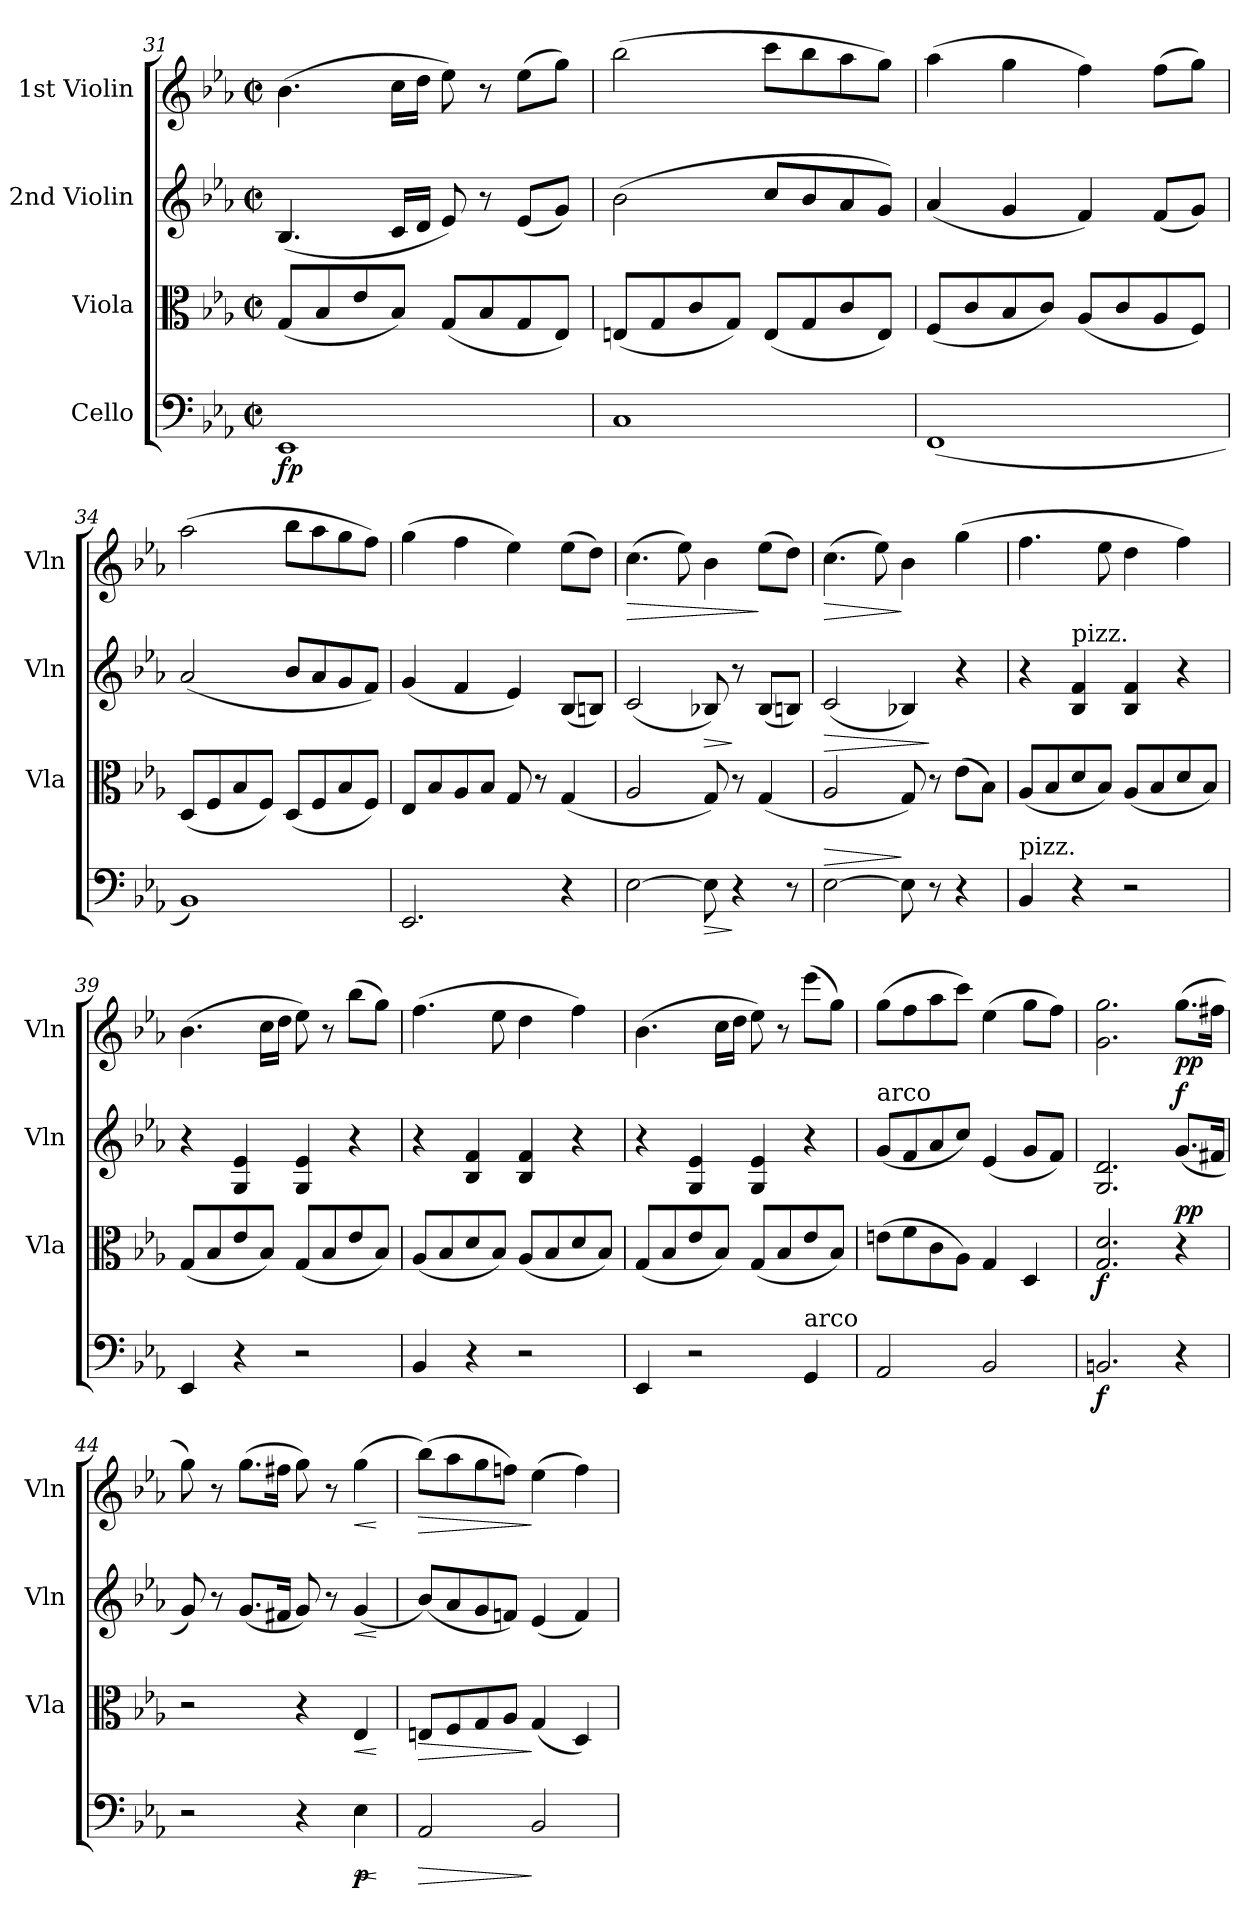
**kern	**dynam	**kern	**dynam	**kern	**dynam	**kern	**dynam
*part4	*part4	*part3	*part3	*part2	*part2	*part1	*part1
*staff4	*staff4	*staff3	*staff3	*staff2	*staff2	*staff1	*staff1
*I"Cello	*	*I"Viola	*	*I"2nd Violin	*	*I"1st Violin	*
*	*	*I'Vla	*	*I'Vln	*	*I'Vln	*
*clefF4	*	*clefC3	*	*clefG2	*	*clefG2	*
*k[b-e-a-]	*	*k[b-e-a-]	*	*k[b-e-a-]	*	*k[b-e-a-]	*
*E-:	*	*E-:	*	*E-:	*	*E-:	*
*M2/2	*	*M2/2	*	*M2/2	*	*M2/2	*
*met(c|)	*	*met(c|)	*	*met(c|)	*	*met(c|)	*
=31	=31	=31	=31	=31	=31	=31	=31
!	!LO:DY:b	!	!	!	!	!	!
1EE-	fp	(8G/L	.	(4.B-/	.	(4.b-\	.
.	.	8B-/	.	.	.	.	.
.	.	8e-/	.	.	.	.	.
.	.	8B-/J)	.	16c/LL	.	16cc\LL	.
.	.	.	.	16d/JJ	.	16dd\JJ	.
.	.	(8G/L	.	8e-/)	.	8ee-\)	.
.	.	8B-/	.	8r	.	8r	.
.	.	8G/	.	(8e-/L	.	(8ee-\L	.
.	.	8E-/J)	.	8g/J)	.	8gg\J)	.
=32	=32	=32	=32	=32	=32	=32	=32
1C	.	(8En/L	.	(2b-\	.	(2bb-\	.
.	.	8G/	.	.	.	.	.
.	.	8c/	.	.	.	.	.
.	.	8G/J)	.	.	.	.	.
.	.	(8E/L	.	8cc/L	.	8ccc\L	.
.	.	8G/	.	8b-/	.	8bb-\	.
.	.	8c/	.	8a-/	.	8aa-\	.
.	.	8E/J)	.	8g/J)	.	8gg\J)	.
=33	=33	=33	=33	=33	=33	=33	=33
(1FF	.	(8F/L	.	(4a-/	.	(4aa-\	.
.	.	8c/	.	.	.	.	.
.	.	8B-/	.	4g/	.	4gg\	.
.	.	8c/J)	.	.	.	.	.
.	.	(8A-/L	.	4f/)	.	4ff\)	.
.	.	8c/	.	.	.	.	.
.	.	8A-/	.	(8f/L	.	(8ff\L	.
.	.	8F/J)	.	8g/J)	.	8gg\J)	.
=34	=34	=34	=34	=34	=34	=34	=34
1BB-)	.	(8D/L	.	(2a-/	.	(2aa-\	.
.	.	8F/	.	.	.	.	.
.	.	8B-/	.	.	.	.	.
.	.	8F/J)	.	.	.	.	.
.	.	(8D/L	.	8b-/L	.	8bb-\L	.
.	.	8F/	.	8a-/	.	8aa-\	.
.	.	8B-/	.	8g/	.	8gg\	.
.	.	8F/J)	.	8f/J)	.	8ff\J)	.
=35	=35	=35	=35	=35	=35	=35	=35
2.EE-/	.	8E-/L	.	(4g/	.	(4gg\	.
.	.	8B-/	.	.	.	.	.
.	.	8A-/	.	4f/	.	4ff\	.
.	.	8B-/J	.	.	.	.	.
.	.	8G/	.	4e-/)	.	4ee-\)	.
.	.	8r	.	.	.	.	.
4r	.	(4G/	.	(8B-/L	.	(8ee-\L	.
.	.	.	.	8Bn/J)	.	8dd\J)	.
=36	=36	=36	=36	=36	=36	=36	=36
!	!	!	!	!	!	!	!LO:HP:b
[2E-\	.	2A-/	.	(2c/	.	(4.cc\	>
.	.	.	.	.	.	8ee-\)	.
!	!LO:HP:b	!	!LO:HP:a	!	!	!	!
8E-\]	>	8G/)	>	8B-X/)	.	4b-\	.
4r	]	8r	]	8r	.	.	.
.	.	(4G/	.	(8B-/L	.	(8ee-\L	]
8r	.	.	.	8Bn/J)	.	8dd\J)	.
!!LO:LB:g=z
=37	=37	=37	=37	=37	=37	=37	=37
!	!LO:HP:a	!	!	!	!	!	!
!	!LO:HP:n=1:b	!	!LO:HP:a	!	!	!	!LO:HP:b
[2E-\	> >	2A-/	>	(2c/	.	(4.cc\	>
.	.	.	.	.	.	8ee-\)	.
8E-\]	]	8G/)	.	4B-X/)	.	4b-\	]
8r	]	8r	]	.	.	.	.
4r	.	(8e-\L	.	4r	.	(4gg\	.
.	.	8B-\J)	.	.	.	.	.
=38	=38	=38	=38	=38	=38	=38	=38
!LO:TX:a:t=pizz.	!	!	!	!	!	!	!
4BB-/	.	(8A-/L	.	4r	.	4.ff\	.
.	.	8B-/	.	.	.	.	.
!	!	!	!	!LO:TX:a:t=pizz.	!	!	!
4r	.	8d/	.	4B-/ 4f/	.	.	.
.	.	8B-/J)	.	.	.	8ee-\	.
2r	.	(8A-/L	.	4B-/ 4f/	.	4dd\	.
.	.	8B-/	.	.	.	.	.
.	.	8d/	.	4r	.	4ff\)	.
.	.	8B-/J)	.	.	.	.	.
=39	=39	=39	=39	=39	=39	=39	=39
4EE-/	.	(8G/L	.	4r	.	(4.b-\	.
.	.	8B-/	.	.	.	.	.
4r	.	8e-/	.	4G/ 4e-/	.	.	.
.	.	8B-/J)	.	.	.	16cc\LL	.
.	.	.	.	.	.	16dd\JJ	.
2r	.	(8G/L	.	4G/ 4e-/	.	8ee-\)	.
.	.	8B-/	.	.	.	8r	.
.	.	8e-/	.	4r	.	(8bb-\L	.
.	.	8B-/J)	.	.	.	8gg\J)	.
=40	=40	=40	=40	=40	=40	=40	=40
4BB-/	.	(8A-/L	.	4r	.	(4.ff\	.
.	.	8B-/	.	.	.	.	.
4r	.	8d/	.	4B-/ 4f/	.	.	.
.	.	8B-/J)	.	.	.	8ee-\	.
2r	.	(8A-/L	.	4B-/ 4f/	.	4dd\	.
.	.	8B-/	.	.	.	.	.
.	.	8d/	.	4r	.	4ff\)	.
.	.	8B-/J)	.	.	.	.	.
=41	=41	=41	=41	=41	=41	=41	=41
4EE-/	.	(8G/L	.	4r	.	(4.b-\	.
.	.	8B-/	.	.	.	.	.
2r	.	8e-/	.	4G/ 4e-/	.	.	.
.	.	8B-/J)	.	.	.	16cc\LL	.
.	.	.	.	.	.	16dd\JJ	.
.	.	(8G/L	.	4G/ 4e-/	.	8ee-\)	.
.	.	8B-/	.	.	.	8r	.
!LO:TX:a:t=arco	!	!	!	!	!	!	!
4GG/	.	8e-/	.	4r	.	(8eee-\L	.
.	.	8B-/J)	.	.	.	8gg\J)	.
=42	=42	=42	=42	=42	=42	=42	=42
!	!	!	!	!LO:TX:a:t=arco	!	!	!
2AA-/	.	(8en\L	.	(8g/L	.	(8gg\L	.
.	.	8f\	.	8f/	.	8ff\	.
.	.	8c\	.	8a-/	.	8aa-\	.
.	.	8A-\J)	.	8cc/J)	.	8ccc\J)	.
2BB-/	.	4G/	.	(4e-/	.	(4ee-\	.
.	.	4D/	.	8g/L	.	8gg\L	.
.	.	.	.	8f/J)	.	8ff\J)	.
!!LO:LB:g=z
=43	=43	=43	=43	=43	=43	=43	=43
!	!LO:DY:b	!	!LO:DY:b	!	!	!	!
2.BBn/	f	2.G/ 2.d/	f	2.G/ 2.d/	.	2.g\ 2.gg\	.
!	!	!	!LO:DY:a	!	!LO:DY:a	!	!LO:DY:b
4r	.	4r	pp	(8.g/L	f	(8.gg\L	pp
.	.	.	.	16f#X/Jk	.	16ff#X\Jk	.
=44	=44	=44	=44	=44	=44	=44	=44
2r	.	2r	.	8g/)	.	8gg\)	.
.	.	.	.	8r	.	8r	.
.	.	.	.	(8.g/L	.	(8.gg\L	.
.	.	.	.	16f#X/Jk	.	16ff#X\Jk	.
4r	.	4r	.	8g/)	.	8gg\)	.
.	.	.	.	8r	.	8r	.
!	!LO:HP:b	!	!LO:HP:b	!	!LO:HP:b	!	!LO:HP:b
!	!LO:DY:n=1:b	!	!	!	!	!	!
4E-\	< p	4E-/	<	(4g/	<	(4gg\	<
.	[	.	[	.	[	.	[
=45	=45	=45	=45	=45	=45	=45	=45
!	!LO:HP:b	!	!LO:HP:b	!	!	!	!LO:HP:b
2AA-/	>	8En/L	>	(8b-/L)	.	(8bb-\L)	>
.	.	8F/	.	8a-/	.	8aa-\	.
.	.	8G/	.	8g/	.	8gg\	.
.	.	8A-/J	.	8fn/J)	.	8ffn\J)	.
2BB-/	]	(4G/	]	(4e-/	.	(4ee-\	]
.	.	4D/)	.	4f/)	.	4ff\)	.
=	=	=	=	=	=	=	=
*-	*-	*-	*-	*-	*-	*-	*-
